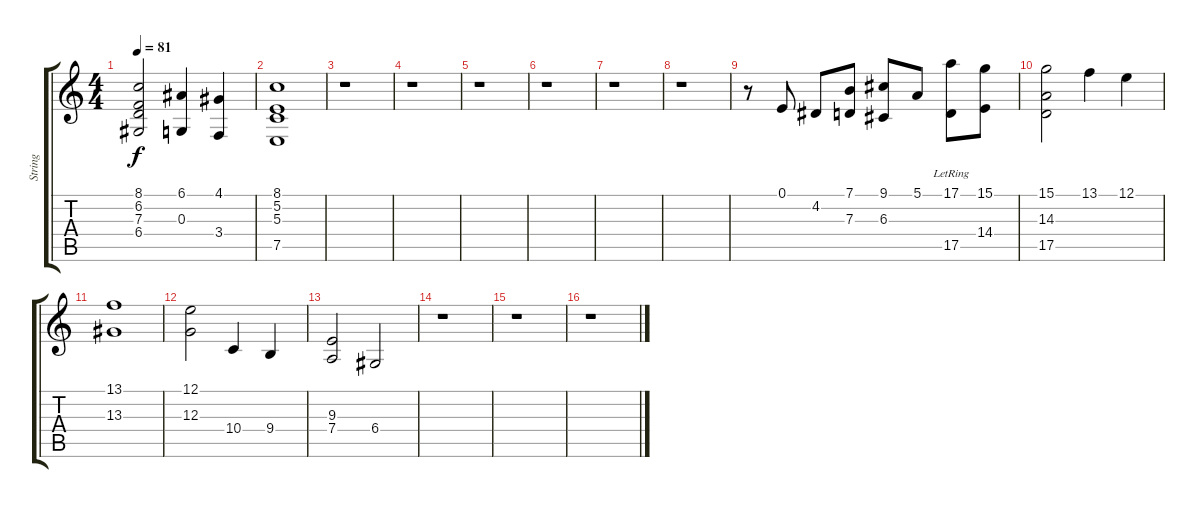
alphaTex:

\track ("String" "String") {instrument stringensemble2}
\staff {score tabs}
\tuning (E4 B3 G3 D3 A2 E2) {hide}
\ts (4 4)
\tempo 81
\clef g2
\ks c
(8.1 6.2 7.3 6.4).2{dy f} (6.1 0.3).4 (4.1 3.4).4 |
(8.1 5.2 5.3 7.5).1 |
r.1 |
r.1 |
r.1 |
r.1 |
r.1 |
r.1 |
r.8 0.1.8 4.2.8 (7.1 7.3).8 (9.1 6.3).8 5.1.8 (17.1 17.5{lr}).8 (15.1 14.4).8 |
(15.1 14.3 17.5).2 13.1.4 12.1.4 |
(13.1 13.3).1 |
(12.1 12.3).2 10.4.4 9.4.4 |
(9.3 7.4).2 6.4.2 |
r.1 |
r.1 |
r.1
